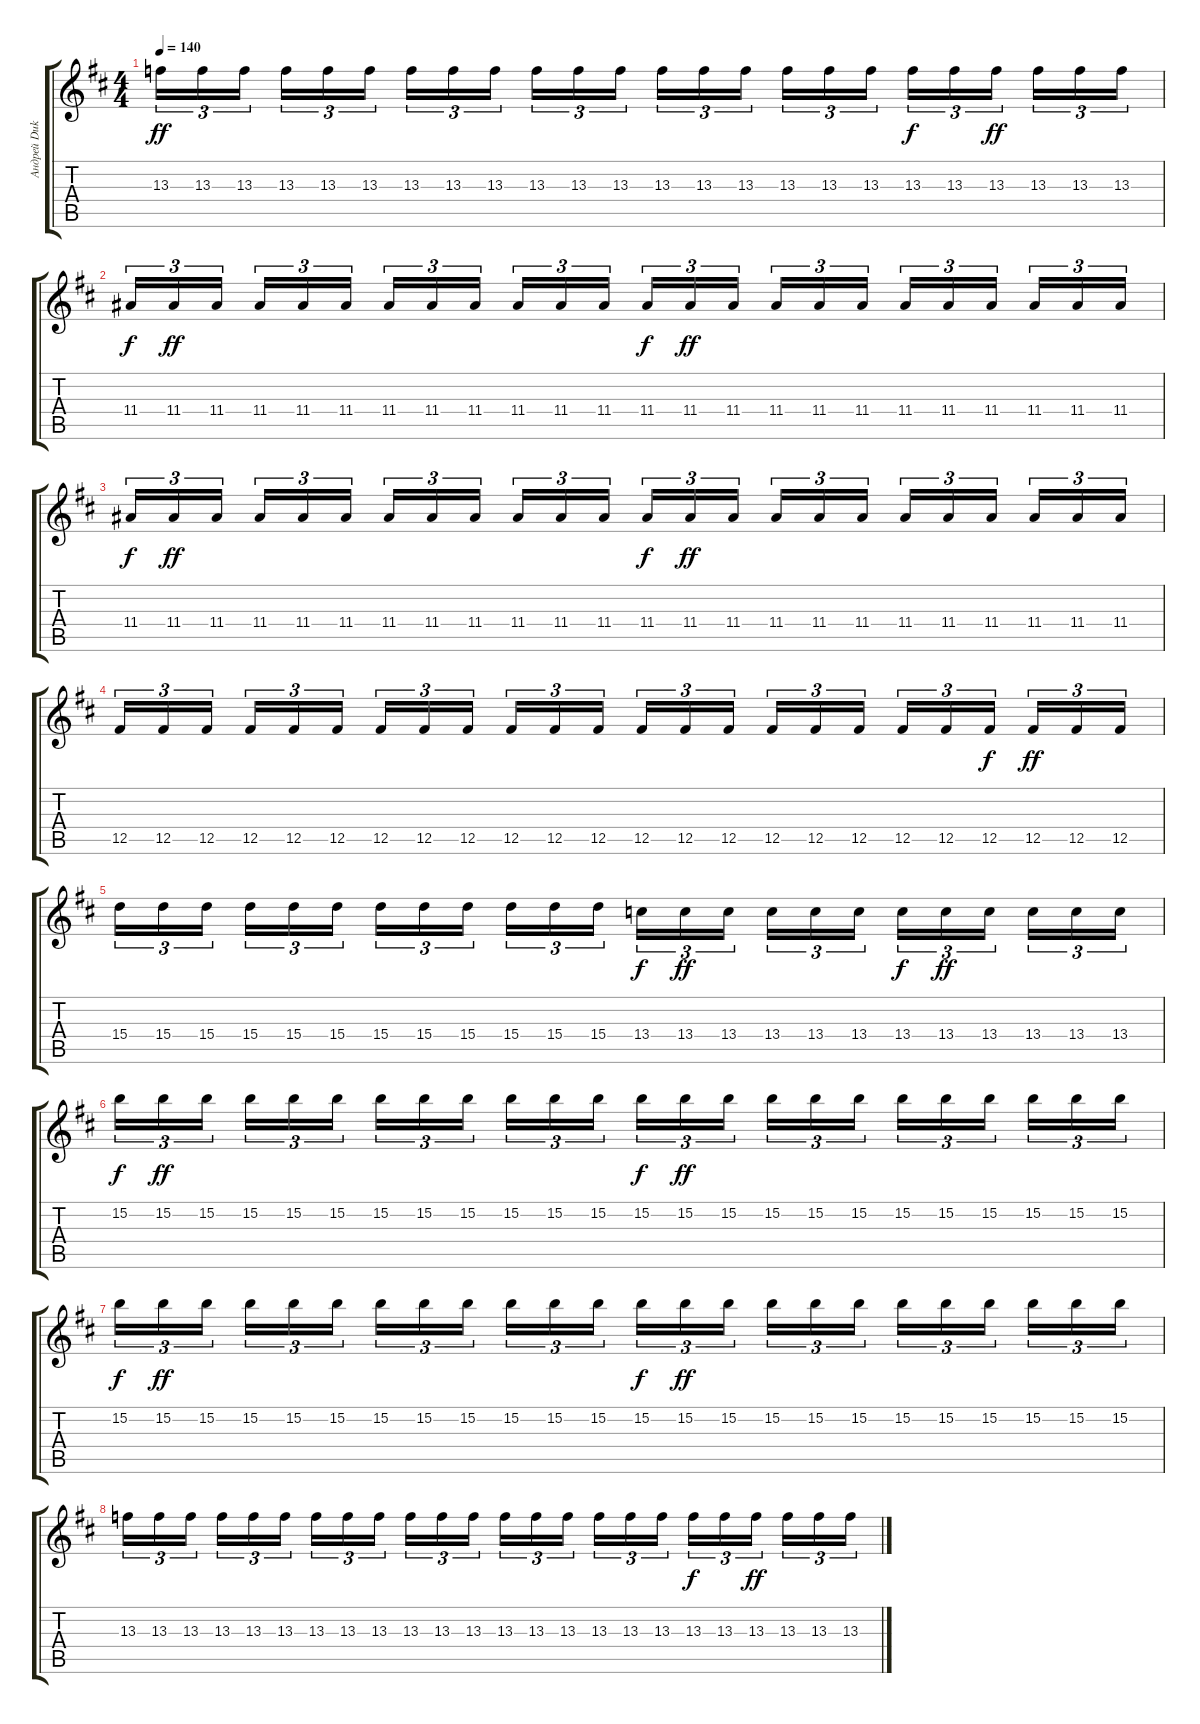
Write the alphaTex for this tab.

\track ("Андрей Duke Анисимов" "Андрей Duk") {instrument distortionguitar}
\staff {score tabs}
\tuning (Db4 Ab3 E3 B2 Gb2 B1) {hide}
\ts (4 4)
\tempo 140
\clef g2
\ks bminor
13.3.16{tu (3 2) dy ff} 13.3.16{tu (3 2)} 13.3.16{tu (3 2) beam splitsecondary} 13.3.16{tu (3 2)} 13.3.16{tu (3 2)} 13.3.16{tu (3 2)} 13.3.16{tu (3 2)} 13.3.16{tu (3 2)} 13.3.16{tu (3 2) beam splitsecondary} 13.3.16{tu (3 2)} 13.3.16{tu (3 2)} 13.3.16{tu (3 2)} 13.3.16{tu (3 2)} 13.3.16{tu (3 2)} 13.3.16{tu (3 2) beam splitsecondary} 13.3.16{tu (3 2)} 13.3.16{tu (3 2)} 13.3.16{tu (3 2)} 13.3.16{tu (3 2) dy f} 13.3.16{tu (3 2)} 13.3.16{tu (3 2) dy ff beam splitsecondary} 13.3.16{tu (3 2)} 13.3.16{tu (3 2)} 13.3.16{tu (3 2)} |
11.4.16{tu (3 2) dy f} 11.4.16{tu (3 2) dy ff} 11.4.16{tu (3 2) beam splitsecondary} 11.4.16{tu (3 2)} 11.4.16{tu (3 2)} 11.4.16{tu (3 2)} 11.4.16{tu (3 2)} 11.4.16{tu (3 2)} 11.4.16{tu (3 2) beam splitsecondary} 11.4.16{tu (3 2)} 11.4.16{tu (3 2)} 11.4.16{tu (3 2)} 11.4.16{tu (3 2) dy f} 11.4.16{tu (3 2) dy ff} 11.4.16{tu (3 2) beam splitsecondary} 11.4.16{tu (3 2)} 11.4.16{tu (3 2)} 11.4.16{tu (3 2)} 11.4.16{tu (3 2)} 11.4.16{tu (3 2)} 11.4.16{tu (3 2) beam splitsecondary} 11.4.16{tu (3 2)} 11.4.16{tu (3 2)} 11.4.16{tu (3 2)} |
11.4.16{tu (3 2) dy f} 11.4.16{tu (3 2) dy ff} 11.4.16{tu (3 2) beam splitsecondary} 11.4.16{tu (3 2)} 11.4.16{tu (3 2)} 11.4.16{tu (3 2)} 11.4.16{tu (3 2)} 11.4.16{tu (3 2)} 11.4.16{tu (3 2) beam splitsecondary} 11.4.16{tu (3 2)} 11.4.16{tu (3 2)} 11.4.16{tu (3 2)} 11.4.16{tu (3 2) dy f} 11.4.16{tu (3 2) dy ff} 11.4.16{tu (3 2) beam splitsecondary} 11.4.16{tu (3 2)} 11.4.16{tu (3 2)} 11.4.16{tu (3 2)} 11.4.16{tu (3 2)} 11.4.16{tu (3 2)} 11.4.16{tu (3 2) beam splitsecondary} 11.4.16{tu (3 2)} 11.4.16{tu (3 2)} 11.4.16{tu (3 2)} |
12.5.16{tu (3 2)} 12.5.16{tu (3 2)} 12.5.16{tu (3 2) beam splitsecondary} 12.5.16{tu (3 2)} 12.5.16{tu (3 2)} 12.5.16{tu (3 2)} 12.5.16{tu (3 2)} 12.5.16{tu (3 2)} 12.5.16{tu (3 2) beam splitsecondary} 12.5.16{tu (3 2)} 12.5.16{tu (3 2)} 12.5.16{tu (3 2)} 12.5.16{tu (3 2)} 12.5.16{tu (3 2)} 12.5.16{tu (3 2) beam splitsecondary} 12.5.16{tu (3 2)} 12.5.16{tu (3 2)} 12.5.16{tu (3 2)} 12.5.16{tu (3 2)} 12.5.16{tu (3 2)} 12.5.16{tu (3 2) dy f beam splitsecondary} 12.5.16{tu (3 2) dy ff} 12.5.16{tu (3 2)} 12.5.16{tu (3 2)} |
15.4.16{tu (3 2)} 15.4.16{tu (3 2)} 15.4.16{tu (3 2) beam splitsecondary} 15.4.16{tu (3 2)} 15.4.16{tu (3 2)} 15.4.16{tu (3 2)} 15.4.16{tu (3 2)} 15.4.16{tu (3 2)} 15.4.16{tu (3 2) beam splitsecondary} 15.4.16{tu (3 2)} 15.4.16{tu (3 2)} 15.4.16{tu (3 2)} 13.4.16{tu (3 2) dy f} 13.4.16{tu (3 2) dy ff} 13.4.16{tu (3 2) beam splitsecondary} 13.4.16{tu (3 2)} 13.4.16{tu (3 2)} 13.4.16{tu (3 2)} 13.4.16{tu (3 2) dy f} 13.4.16{tu (3 2) dy ff} 13.4.16{tu (3 2) beam splitsecondary} 13.4.16{tu (3 2)} 13.4.16{tu (3 2)} 13.4.16{tu (3 2)} |
15.2.16{tu (3 2) dy f} 15.2.16{tu (3 2) dy ff} 15.2.16{tu (3 2) beam splitsecondary} 15.2.16{tu (3 2)} 15.2.16{tu (3 2)} 15.2.16{tu (3 2)} 15.2.16{tu (3 2)} 15.2.16{tu (3 2)} 15.2.16{tu (3 2) beam splitsecondary} 15.2.16{tu (3 2)} 15.2.16{tu (3 2)} 15.2.16{tu (3 2)} 15.2.16{tu (3 2) dy f} 15.2.16{tu (3 2) dy ff} 15.2.16{tu (3 2) beam splitsecondary} 15.2.16{tu (3 2)} 15.2.16{tu (3 2)} 15.2.16{tu (3 2)} 15.2.16{tu (3 2)} 15.2.16{tu (3 2)} 15.2.16{tu (3 2) beam splitsecondary} 15.2.16{tu (3 2)} 15.2.16{tu (3 2)} 15.2.16{tu (3 2)} |
15.2.16{tu (3 2) dy f} 15.2.16{tu (3 2) dy ff} 15.2.16{tu (3 2) beam splitsecondary} 15.2.16{tu (3 2)} 15.2.16{tu (3 2)} 15.2.16{tu (3 2)} 15.2.16{tu (3 2)} 15.2.16{tu (3 2)} 15.2.16{tu (3 2) beam splitsecondary} 15.2.16{tu (3 2)} 15.2.16{tu (3 2)} 15.2.16{tu (3 2)} 15.2.16{tu (3 2) dy f} 15.2.16{tu (3 2) dy ff} 15.2.16{tu (3 2) beam splitsecondary} 15.2.16{tu (3 2)} 15.2.16{tu (3 2)} 15.2.16{tu (3 2)} 15.2.16{tu (3 2)} 15.2.16{tu (3 2)} 15.2.16{tu (3 2) beam splitsecondary} 15.2.16{tu (3 2)} 15.2.16{tu (3 2)} 15.2.16{tu (3 2)} |
13.3.16{tu (3 2)} 13.3.16{tu (3 2)} 13.3.16{tu (3 2) beam splitsecondary} 13.3.16{tu (3 2)} 13.3.16{tu (3 2)} 13.3.16{tu (3 2)} 13.3.16{tu (3 2)} 13.3.16{tu (3 2)} 13.3.16{tu (3 2) beam splitsecondary} 13.3.16{tu (3 2)} 13.3.16{tu (3 2)} 13.3.16{tu (3 2)} 13.3.16{tu (3 2)} 13.3.16{tu (3 2)} 13.3.16{tu (3 2) beam splitsecondary} 13.3.16{tu (3 2)} 13.3.16{tu (3 2)} 13.3.16{tu (3 2)} 13.3.16{tu (3 2) dy f} 13.3.16{tu (3 2)} 13.3.16{tu (3 2) dy ff beam splitsecondary} 13.3.16{tu (3 2)} 13.3.16{tu (3 2)} 13.3.16{tu (3 2)}
